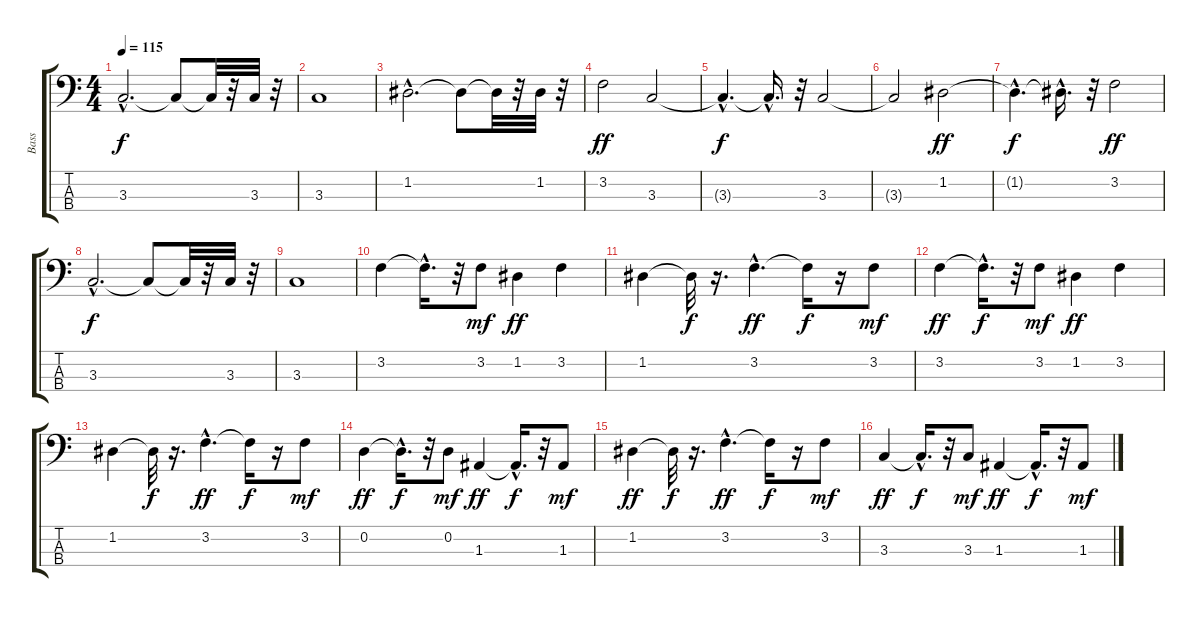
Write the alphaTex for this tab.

\track ("Bass" "Bass") {instrument fretlessbass}
\staff {score tabs}
\tuning (G2 D2 A1 E1) {hide}
\ts (4 4)
\tempo 115
\clef f4
\ks c
3.3{hac}.2{d dy f} 3.3{t}.8 3.3{t}.32 r.32 3.3.32 r.32 |
3.3.1 |
1.2{hac}.2{d} 1.2{t}.8 1.2{t}.32 r.32 1.2.32 r.32 |
3.2.2{dy ff} 3.3.2 |
3.3{hac t}.4{d dy f} 3.3{hac t}.16{d} r.32 3.3.2 |
3.3{t}.2 1.2.2{dy ff} |
1.2{hac t}.4{d dy f} 1.2{hac t}.16{d} r.32 3.2.2{dy ff} |
3.3{hac}.2{d dy f} 3.3{t}.8 3.3{t}.32 r.32 3.3.32 r.32 |
3.3.1 |
3.2.4 3.2{hac t}.16{d} r.32 3.2.8{dy mf} 1.2.4{dy ff} 3.2.4 |
1.2.4 1.2{t}.32{dy f} r.16{d} 3.2{hac}.4{d dy ff} 3.2{t}.16{dy f} r.16 3.2.8{dy mf} |
3.2.4{dy ff} 3.2{hac t}.16{d dy f} r.32 3.2.8{dy mf} 1.2.4{dy ff} 3.2.4 |
1.2.4 1.2{t}.32{dy f} r.16{d} 3.2{hac}.4{d dy ff} 3.2{t}.16{dy f} r.16 3.2.8{dy mf} |
0.2.4{dy ff} 0.2{hac t}.16{d dy f} r.32 0.2.8{dy mf} 1.3.4{dy ff} 1.3{hac t}.16{d dy f} r.32 1.3.8{dy mf} |
1.2.4{dy ff} 1.2{t}.32{dy f} r.16{d} 3.2{hac}.4{d dy ff} 3.2{t}.16{dy f} r.16 3.2.8{dy mf} |
3.3.4{dy ff} 3.3{hac t}.16{d dy f} r.32 3.3.8{dy mf} 1.3.4{dy ff} 1.3{hac t}.16{d dy f} r.32 1.3.8{dy mf}
